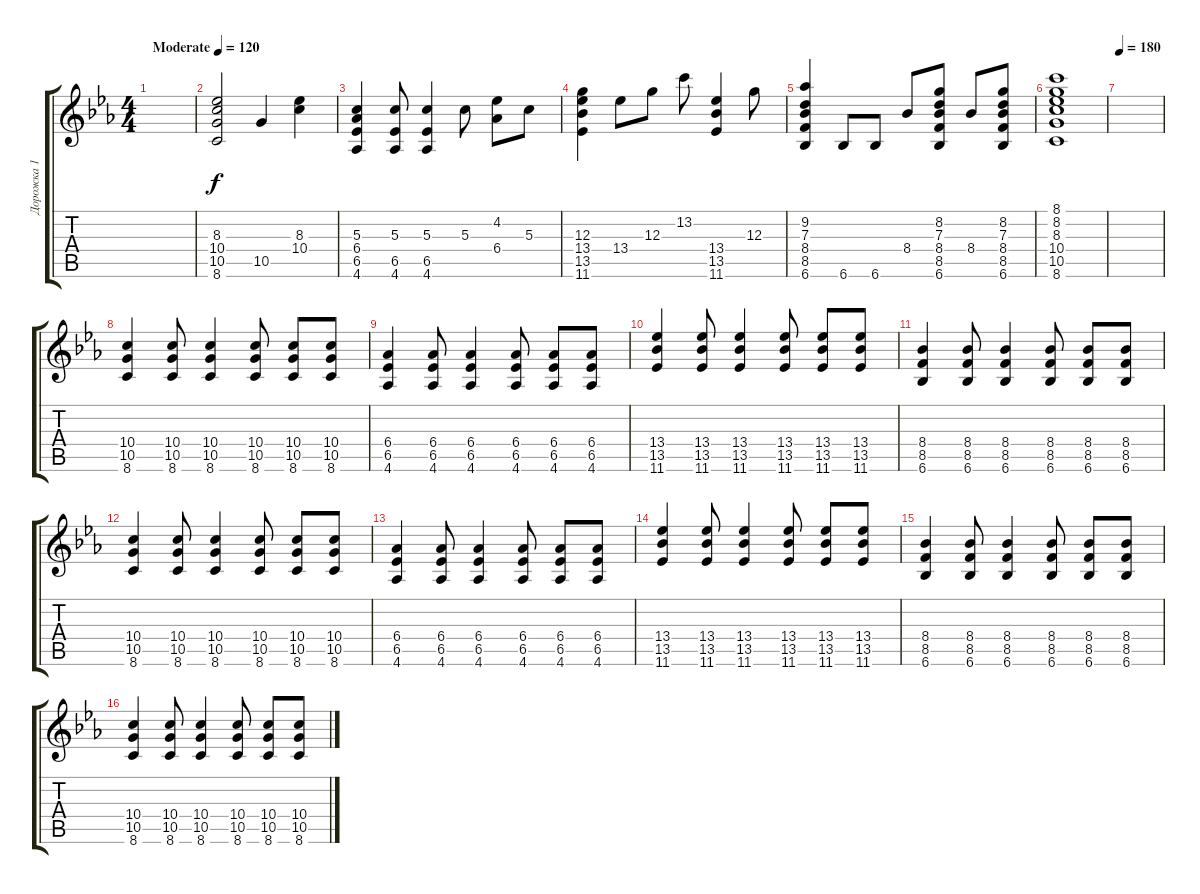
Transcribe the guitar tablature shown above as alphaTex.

\track ("Дорожка 1" "Дорожка 1") {instrument distortionguitar}
\staff {score tabs}
\tuning (E4 B3 G3 D3 A2 E2) {hide}
\ts (4 4)
\tempo (120 "Moderate")
\clef g2
\ks eb
|
(8.3 10.4 10.5 8.6).2{instrument electricgrandpiano} 10.5.4 (8.3 10.4).4 |
(5.3 6.4 6.5 4.6).4 (5.3 6.5 4.6).8 (5.3 6.5 4.6).4 5.3.8 (4.2 6.4).8 5.3.8 |
(12.3 13.4 13.5 11.6).4 13.4.8 12.3.8 13.2.8 (13.4 13.5 11.6).4 12.3.8 |
(9.2 7.3 8.4 8.5 6.6).4 6.6.8 6.6.8 8.4.8 (8.2 7.3 8.4 8.5 6.6).8 8.4.8 (8.2 7.3 8.4 8.5 6.6).8 |
(8.1 8.2 8.3 10.4 10.5 8.6).1 |
\tempo 180
|
(10.4 10.5 8.6).4{balance 0 instrument distortionguitar} (10.4 10.5 8.6).8 (10.4 10.5 8.6).4 (10.4 10.5 8.6).8 (10.4 10.5 8.6).8 (10.4 10.5 8.6).8 |
(6.4 6.5 4.6).4 (6.4 6.5 4.6).8 (6.4 6.5 4.6).4 (6.4 6.5 4.6).8 (6.4 6.5 4.6).8 (6.4 6.5 4.6).8 |
(13.4 13.5 11.6).4 (13.4 13.5 11.6).8 (13.4 13.5 11.6).4 (13.4 13.5 11.6).8 (13.4 13.5 11.6).8 (13.4 13.5 11.6).8 |
(8.4 8.5 6.6).4 (8.4 8.5 6.6).8 (8.4 8.5 6.6).4 (8.4 8.5 6.6).8 (8.4 8.5 6.6).8 (8.4 8.5 6.6).8 |
(10.4 10.5 8.6).4{balance 8} (10.4 10.5 8.6).8 (10.4 10.5 8.6).4 (10.4 10.5 8.6).8 (10.4 10.5 8.6).8 (10.4 10.5 8.6).8 |
(6.4 6.5 4.6).4 (6.4 6.5 4.6).8 (6.4 6.5 4.6).4 (6.4 6.5 4.6).8 (6.4 6.5 4.6).8 (6.4 6.5 4.6).8 |
(13.4 13.5 11.6).4 (13.4 13.5 11.6).8 (13.4 13.5 11.6).4 (13.4 13.5 11.6).8 (13.4 13.5 11.6).8 (13.4 13.5 11.6).8 |
(8.4 8.5 6.6).4 (8.4 8.5 6.6).8 (8.4 8.5 6.6).4 (8.4 8.5 6.6).8 (8.4 8.5 6.6).8 (8.4 8.5 6.6).8 |
(10.4 10.5 8.6).4 (10.4 10.5 8.6).8 (10.4 10.5 8.6).4 (10.4 10.5 8.6).8 (10.4 10.5 8.6).8 (10.4 10.5 8.6).8
